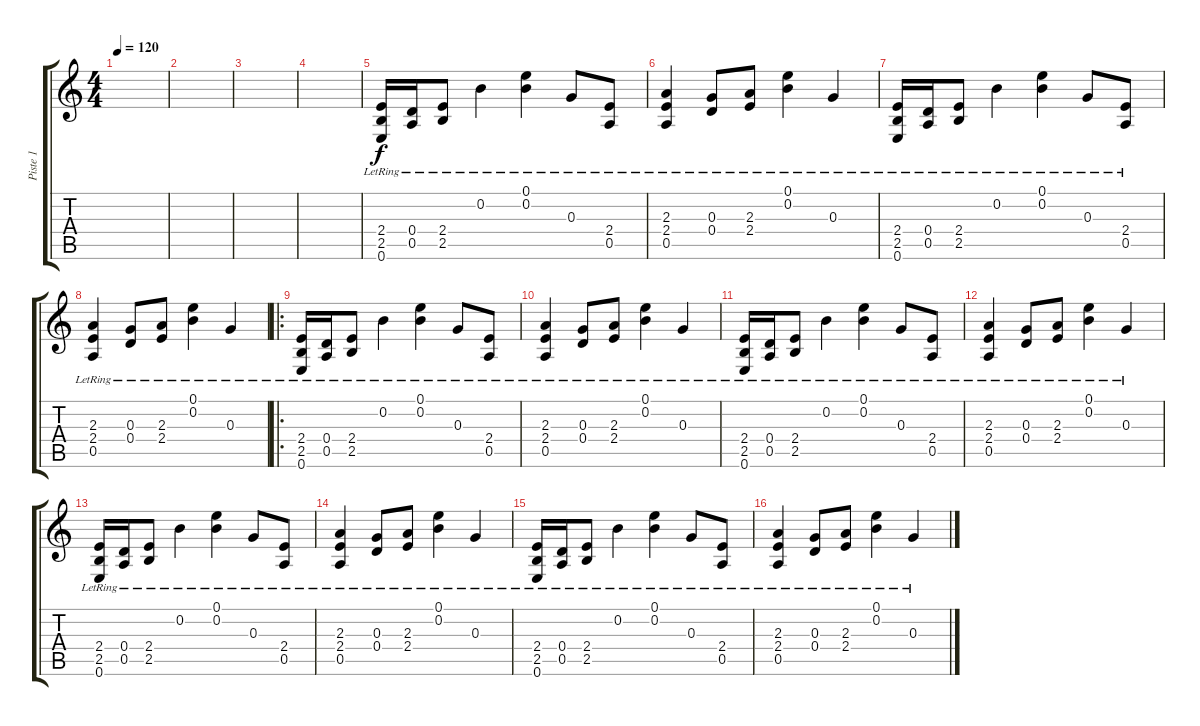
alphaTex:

\track ("Piste 1" "Piste 1") {instrument distortionguitar}
\staff {score tabs}
\tuning (E4 B3 G3 D3 A2 E2) {hide}
\ts (4 4)
\tempo 120
\clef g2
\ks c
|
|
|
|
(2.4{lr} 2.5{lr} 0.6{lr}).16 (0.4{lr} 0.5{lr}).16 (2.4{lr} 2.5{lr}).8 0.2{lr}.4 (0.1{lr} 0.2{lr}).4 0.3{lr}.8 (2.4{lr} 0.5{lr}).8 |
(2.3{lr} 2.4{lr} 0.5{lr}).4 (0.3{lr} 0.4{lr}).8 (2.3{lr} 2.4{lr}).8 (0.1{lr} 0.2{lr}).4 0.3{lr}.4 |
(2.4{lr} 2.5{lr} 0.6{lr}).16 (0.4{lr} 0.5{lr}).16 (2.4{lr} 2.5{lr}).8 0.2{lr}.4 (0.1{lr} 0.2{lr}).4 0.3{lr}.8 (2.4{lr} 0.5{lr}).8 |
(2.3{lr} 2.4{lr} 0.5{lr}).4 (0.3{lr} 0.4{lr}).8 (2.3{lr} 2.4{lr}).8 (0.1{lr} 0.2{lr}).4 0.3{lr}.4 |
\ro
(2.4{lr} 2.5{lr} 0.6{lr}).16 (0.4{lr} 0.5{lr}).16 (2.4{lr} 2.5{lr}).8 0.2{lr}.4 (0.1{lr} 0.2{lr}).4 0.3{lr}.8 (2.4{lr} 0.5{lr}).8 |
(2.3{lr} 2.4{lr} 0.5{lr}).4 (0.3{lr} 0.4{lr}).8 (2.3{lr} 2.4{lr}).8 (0.1{lr} 0.2{lr}).4 0.3{lr}.4 |
(2.4{lr} 2.5{lr} 0.6{lr}).16 (0.4{lr} 0.5{lr}).16 (2.4{lr} 2.5{lr}).8 0.2{lr}.4 (0.1{lr} 0.2{lr}).4 0.3{lr}.8 (2.4{lr} 0.5{lr}).8 |
(2.3{lr} 2.4{lr} 0.5{lr}).4 (0.3{lr} 0.4{lr}).8 (2.3{lr} 2.4{lr}).8 (0.1{lr} 0.2{lr}).4 0.3{lr}.4 |
(2.4{lr} 2.5{lr} 0.6{lr}).16 (0.4{lr} 0.5{lr}).16 (2.4{lr} 2.5{lr}).8 0.2{lr}.4 (0.1{lr} 0.2{lr}).4 0.3{lr}.8 (2.4{lr} 0.5{lr}).8 |
(2.3{lr} 2.4{lr} 0.5{lr}).4 (0.3{lr} 0.4{lr}).8 (2.3{lr} 2.4{lr}).8 (0.1{lr} 0.2{lr}).4 0.3{lr}.4 |
(2.4{lr} 2.5{lr} 0.6{lr}).16 (0.4{lr} 0.5{lr}).16 (2.4{lr} 2.5{lr}).8 0.2{lr}.4 (0.1{lr} 0.2{lr}).4 0.3{lr}.8 (2.4{lr} 0.5{lr}).8 |
(2.3{lr} 2.4{lr} 0.5{lr}).4 (0.3{lr} 0.4{lr}).8 (2.3{lr} 2.4{lr}).8 (0.1{lr} 0.2{lr}).4 0.3{lr}.4
